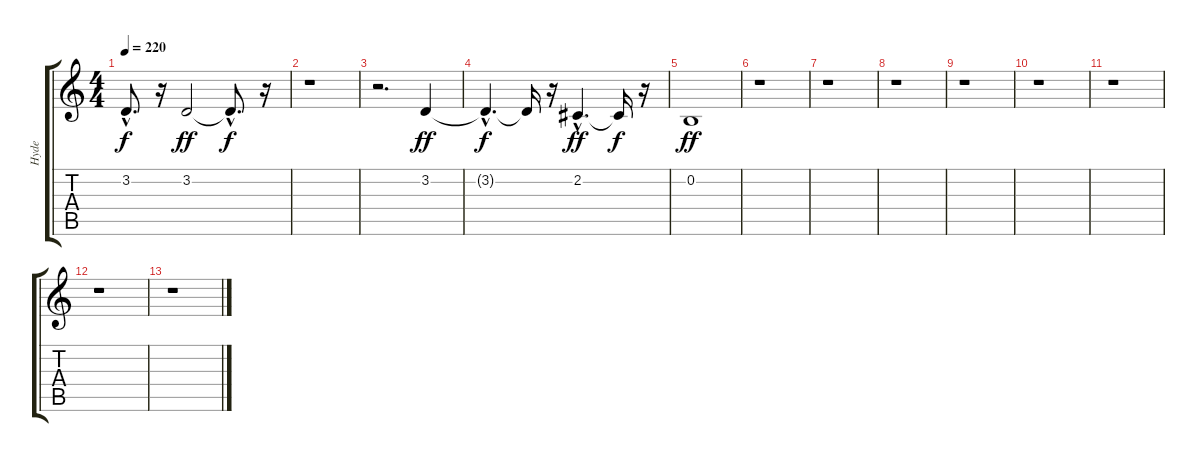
\track ("Hyde" "Hyde") {instrument flute}
\staff {score tabs}
\tuning (E4 B3 G3 D3 A2 E2) {hide}
\ts (4 4)
\tempo 220
\clef g2
\ks c
3.2{hac t}.8{d dy f} r.16 3.2.2{dy ff} 3.2{hac t}.8{d dy f} r.16 |
r.1 |
r.2{d} 3.2.4{dy ff} |
3.2{hac t}.4{d dy f} 3.2{t}.16 r.16 2.2{hac}.4{d dy ff} 2.2{t}.16{dy f} r.16 |
0.2.1{dy ff} |
r.1 |
r.1 |
r.1 |
r.1 |
r.1 |
r.1 |
r.1 |
r.1
